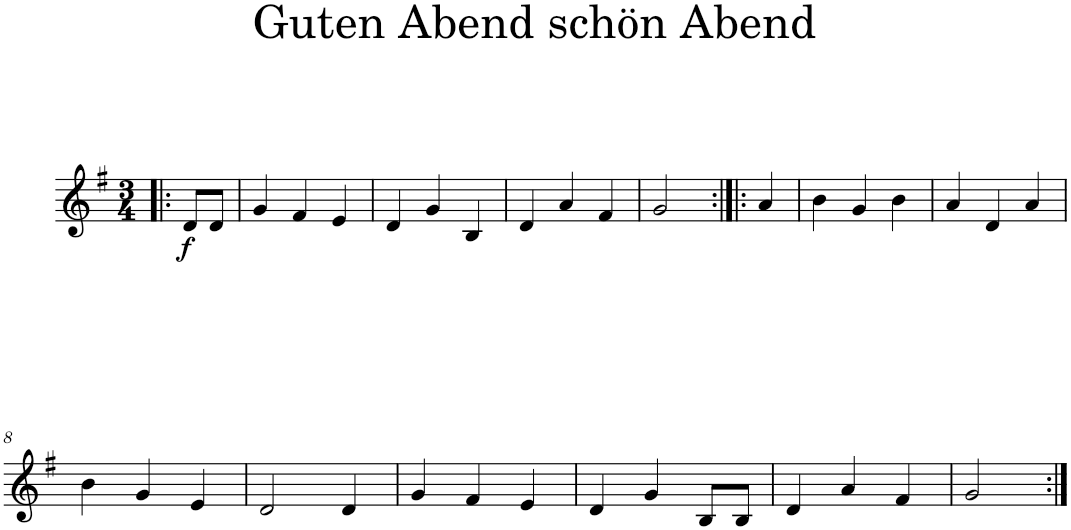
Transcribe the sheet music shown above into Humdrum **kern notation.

**kern	**dynam
*part1	*part1
*staff1	*staff1
*I"Trompete in B	*
*I'Trp. in B	*
*clefG2	*
*Trd1c2	*
*k[f#]	*
*M3/4	*
=1X!|:	=1X!|:
!	!LO:DY:b
8d/L	f
8d/J	.
=2	=2
4g/	.
4f#/	.
4e/	.
=3	=3
4d/	.
4g/	.
4B/	.
=4	=4
4d/	.
4a/	.
4f#/	.
=5	=5
2g/	.
4a/	.
=6	=6
4b\	.
4g/	.
4b\	.
=7	=7
4a/	.
4d/	.
4a/	.
!!LO:LB:g=z
=8	=8
4b\	.
4g/	.
4e/	.
=9	=9
2d/	.
4d/	.
=10	=10
4g/	.
4f#/	.
4e/	.
=11	=11
4d/	.
4g/	.
8B/L	.
8B/J	.
=12	=12
4d/	.
4a/	.
4f#/	.
=13	=13
2g/	.
=:|!	=:|!
*-	*-
